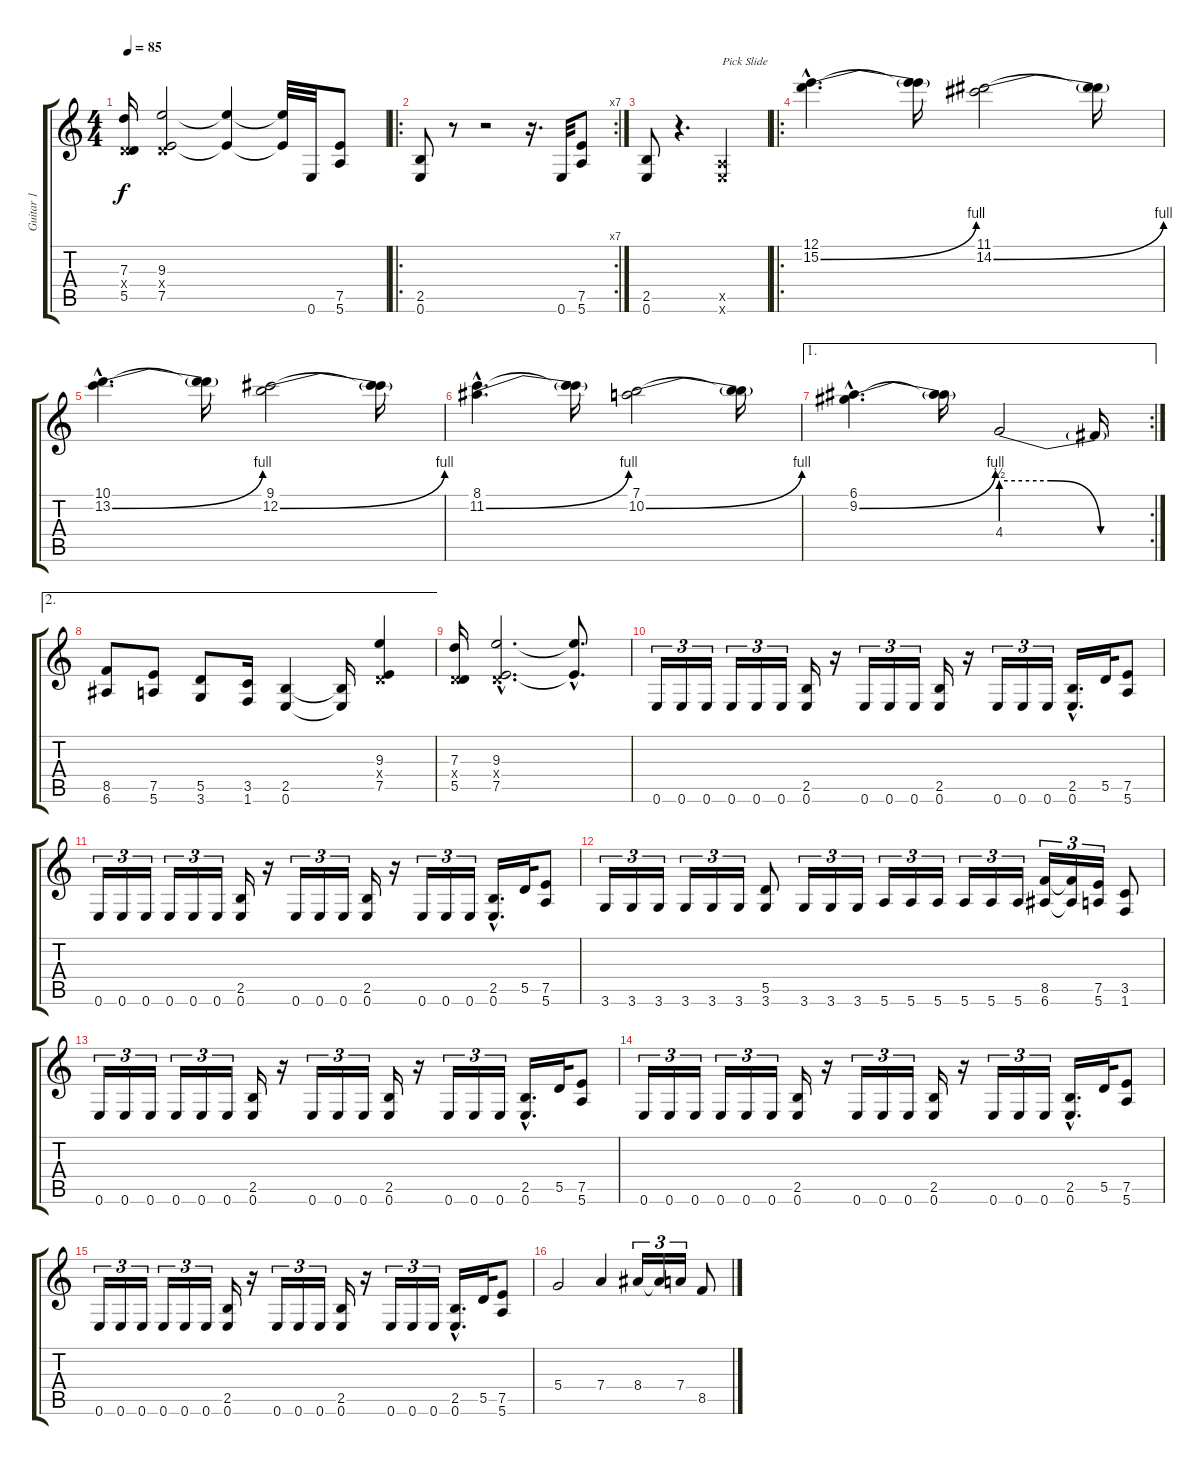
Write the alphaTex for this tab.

\track ("Guitar 1" "Guitar 1") {instrument distortionguitar}
\staff {score tabs}
\tuning (E4 B3 G3 D3 A2 E2) {hide}
\ts (4 4)
\tempo 85
\clef g2
\ks c
(7.3 0.4{x} 5.5).16{dy f} (9.3 0.4{x} 7.5).2 (9.3{t} 7.5{t}).4 (9.3{t} 7.5{t}).32 0.6.32 (7.5 5.6).8 |
\ro
\rc 7
(2.5 0.6).8 r.8 r.2 r.16{d} 0.6.32 (7.5 5.6).8 |
(2.5 0.6).8 r.4{d} (0.5{x} 0.6{x}).2{txt "Pick Slide"} |
\ro
(12.1{hac} 15.2{be (bend 0 0 60 4) hac}).4{d} (12.1{t} 15.2{t}).16 (11.1 14.2{be (bend 0 0 60 4)}).2 (11.1{t} 14.2{t}).16 |
(10.1{hac} 13.2{be (bend 0 0 60 4) hac}).4{d} (10.1{t} 13.2{t}).16 (9.1 12.2{be (bend 0 0 60 4)}).2 (9.1{t} 12.2{t}).16 |
(8.1{hac} 11.2{be (bend 0 0 60 4) hac}).4{d} (8.1{t} 11.2{t}).16 (7.1 10.2{be (bend 0 0 60 4)}).2 (7.1{t} 10.2{t}).16 |
\ae 1
\rc 2
(6.1{hac} 9.2{be (bend 0 0 60 4) hac}).4{d} (6.1{t} 9.2{t}).16 4.4{be (custom 0 2 20 2 40 0 60 0)}.2 4.4{t}.16 |
\ae 2
(8.5 6.6).8 (7.5 5.6).8 (5.5 3.6).8 (3.5 1.6).16 (2.5 0.6).4 (2.5{t} 0.6{t}).16 (9.3 0.4{x} 7.5).4 |
(7.3 0.4{x} 5.5).16 (9.3{hac} 0.4{hac x} 7.5{hac}).2{d} (9.3{hac t} 7.5{hac t}).8{d} |
0.6.16{tu (3 2)} 0.6.16{tu (3 2)} 0.6.16{tu (3 2)} 0.6.16{tu (3 2)} 0.6.16{tu (3 2)} 0.6.16{tu (3 2)} (2.5 0.6).16 r.16 0.6.16{tu (3 2)} 0.6.16{tu (3 2)} 0.6.16{tu (3 2)} (2.5 0.6).16 r.16 0.6.16{tu (3 2)} 0.6.16{tu (3 2)} 0.6.16{tu (3 2)} (2.5{hac} 0.6{hac}).16{d} 5.5.32 (7.5 5.6).8 |
0.6.16{tu (3 2)} 0.6.16{tu (3 2)} 0.6.16{tu (3 2)} 0.6.16{tu (3 2)} 0.6.16{tu (3 2)} 0.6.16{tu (3 2)} (2.5 0.6).16 r.16 0.6.16{tu (3 2)} 0.6.16{tu (3 2)} 0.6.16{tu (3 2)} (2.5 0.6).16 r.16 0.6.16{tu (3 2)} 0.6.16{tu (3 2)} 0.6.16{tu (3 2)} (2.5{hac} 0.6{hac}).16{d} 5.5.32 (7.5 5.6).8 |
3.6.16{tu (3 2)} 3.6.16{tu (3 2)} 3.6.16{tu (3 2)} 3.6.16{tu (3 2)} 3.6.16{tu (3 2)} 3.6.16{tu (3 2)} (5.5 3.6).8 3.6.16{tu (3 2)} 3.6.16{tu (3 2)} 3.6.16{tu (3 2)} 5.6.16{tu (3 2)} 5.6.16{tu (3 2)} 5.6.16{tu (3 2)} 5.6.16{tu (3 2)} 5.6.16{tu (3 2)} 5.6.16{tu (3 2)} (8.5 6.6).16{tu (3 2)} (8.5{t} 6.6{t}).16{tu (3 2)} (7.5 5.6).16{tu (3 2)} (3.5 1.6).8 |
0.6.16{tu (3 2)} 0.6.16{tu (3 2)} 0.6.16{tu (3 2)} 0.6.16{tu (3 2)} 0.6.16{tu (3 2)} 0.6.16{tu (3 2)} (2.5 0.6).16 r.16 0.6.16{tu (3 2)} 0.6.16{tu (3 2)} 0.6.16{tu (3 2)} (2.5 0.6).16 r.16 0.6.16{tu (3 2)} 0.6.16{tu (3 2)} 0.6.16{tu (3 2)} (2.5{hac} 0.6{hac}).16{d} 5.5.32 (7.5 5.6).8 |
0.6.16{tu (3 2)} 0.6.16{tu (3 2)} 0.6.16{tu (3 2)} 0.6.16{tu (3 2)} 0.6.16{tu (3 2)} 0.6.16{tu (3 2)} (2.5 0.6).16 r.16 0.6.16{tu (3 2)} 0.6.16{tu (3 2)} 0.6.16{tu (3 2)} (2.5 0.6).16 r.16 0.6.16{tu (3 2)} 0.6.16{tu (3 2)} 0.6.16{tu (3 2)} (2.5{hac} 0.6{hac}).16{d} 5.5.32 (7.5 5.6).8 |
0.6.16{tu (3 2)} 0.6.16{tu (3 2)} 0.6.16{tu (3 2)} 0.6.16{tu (3 2)} 0.6.16{tu (3 2)} 0.6.16{tu (3 2)} (2.5 0.6).16 r.16 0.6.16{tu (3 2)} 0.6.16{tu (3 2)} 0.6.16{tu (3 2)} (2.5 0.6).16 r.16 0.6.16{tu (3 2)} 0.6.16{tu (3 2)} 0.6.16{tu (3 2)} (2.5{hac} 0.6{hac}).16{d} 5.5.32 (7.5 5.6).8 |
5.4.2 7.4.4 8.4.16{tu (3 2)} 8.4{t}.16{tu (3 2)} 7.4.16{tu (3 2)} 8.5.8
